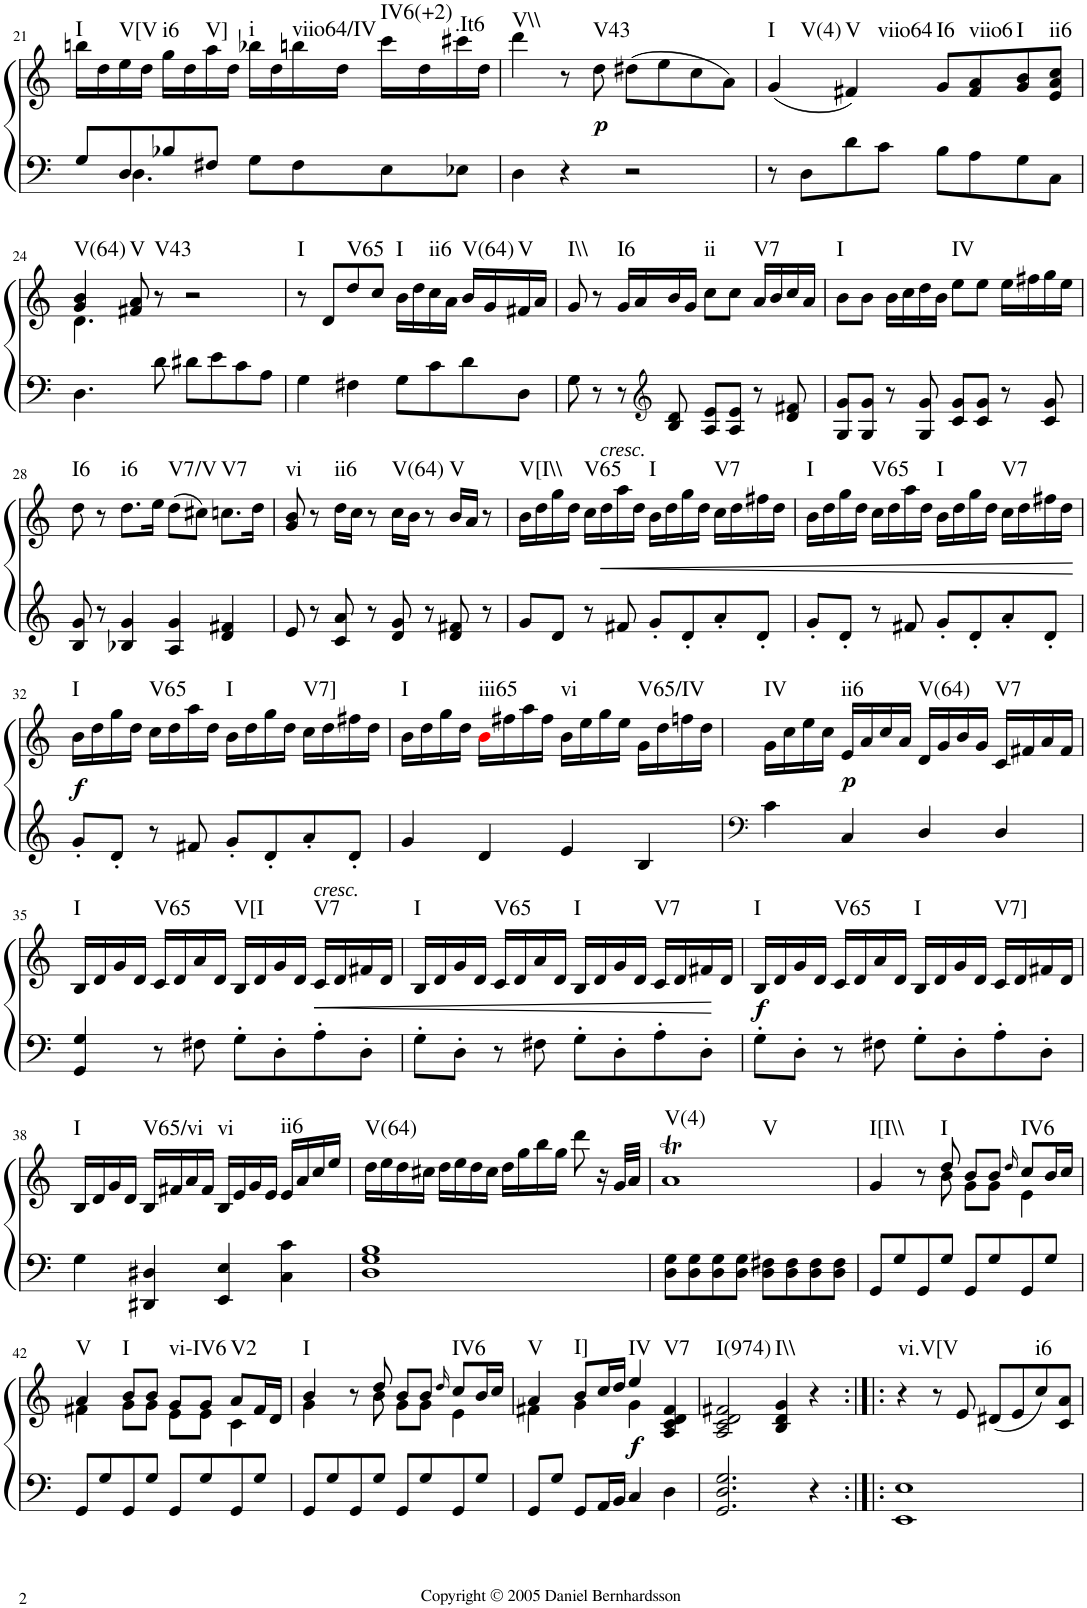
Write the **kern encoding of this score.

**kern	**kern	**dynam	**harte
*part1	*part1	*part1	*part1
*staff2	*staff1	*staff1/2	*
*I"Piano	*	*	*
*I'Pno.	*	*	*
!!LO:PB:g=z
*clefF4	*clefG2	*	*
*k[]	*k[]	*	*
*M4/4	*M4/4	*	*
*met(c)	*met(c)	*	*
=21	=21	=21	=21
*^	*	*	*
!	!	!	!	!LO:H:kt=I
8G/L	8ryy	16bbn\LL	.	N
.	.	16dd\	.	.
!	!	!	!	!LO:H:kt=V[V
8D/	4.D\	16ee\	.	N
.	.	16dd\JJ	.	.
!	!	!	!	!LO:H:kt=i6
8B-X/	.	16gg\LL	.	N
.	.	16dd\	.	.
!	!	!	!	!LO:H:kt=V]
8F#X/J	.	16aa\	.	N
.	.	16dd\JJ	.	.
!	!	!	!	!LO:H:kt=i
8G\L	2ryy	16bb-X\LL	.	N
.	.	16dd\	.	.
!	!	!	!	!LO:H:kt=viio64/IV
8F#\	.	16bbn\	.	N
.	.	16dd\JJ	.	.
!	!	!	!	!LO:H:kt=IV6(+2)
8E\	.	16ccc\LL	.	N
.	.	16dd\	.	.
!	!	!	!	!LO:H:kt=.It6
8E-X\J	.	16ccc#X\	.	N
.	.	16dd\JJ	.	.
*v	*v	*	*	*
=22	=22	=22	=22
!	!	!	!LO:H:kt=V\\
4D\	4ddd\	.	N
4r	8r	.	.
!	!	!LO:DY:b	!LO:H:kt=V43
.	8dd\	p	N
2r	(8dd#X\L	.	.
.	8ee\	.	.
.	8cc\	.	.
.	8a\J)	.	.
=23	=23	=23	=23
!	!	!	!LO:H:n=1:kt=I
!	!	!	!LO:H:n=2:kt=V(4)
8r	(4g/	.	N N
8D\L	.	.	.
!	!	!	!LO:H:n=1:kt=V
!	!	!	!LO:H:n=2:kt=viio64
8d\	4f#X/)	.	N N
8c\J	.	.	.
!	!	!	!LO:H:kt=I6
8B\L	8g/L	.	N
!	!	!	!LO:H:kt=viio6
8A\	8f#/ 8a/	.	N
!	!	!	!LO:H:kt=I
8G\	8g/ 8b/	.	N
!	!	!	!LO:H:kt=ii6
8C\J	8e/ 8a/ 8cc/J	.	N
!!LO:LB:g=z
=24	=24	=24	=24
*	*^	*	*
!	!	!	!	!LO:H:kt=V(64)
4.D\	4g/ 4b/	4.d\	.	N
!	!	!	!	!LO:H:kt=V
.	8f#X/ 8a/	.	.	N
!	!	!	!	!LO:H:kt=V43
8d\	8r	8ryy	.	N
8d#X\L	2r	2ryy	.	.
8e\	.	.	.	.
8c\	.	.	.	.
8A\J	.	.	.	.
*	*v	*v	*	*
=25	=25	=25	=25
!	!	!	!LO:H:kt=I
4G\	8r	.	N
.	8d/L	.	.
!	!	!	!LO:H:kt=V65
4F#X\	8dd/	.	N
.	8cc/J	.	.
!	!	!	!LO:H:kt=I
8G\L	16b\LL	.	N
.	16dd\	.	.
!	!	!	!LO:H:kt=ii6
8c\	16cc\	.	N
.	16a\JJ	.	.
!	!	!	!LO:H:kt=V(64)
8d\	16b/LL	.	N
.	16g/	.	.
!	!	!	!LO:H:kt=V
8D\J	16f#X/	.	N
.	16a/JJ	.	.
=26	=26	=26	=26
!	!	!	!LO:H:kt=I\\
8G\	8g/	.	N
8r	8r	.	.
!	!	!	!LO:H:kt=I6
8r	16g/LL	.	N
.	16a/	.	.
*clefG2	*	*	*
8B/ 8d/	16b/	.	.
.	16g/JJ	.	.
!	!	!	!LO:H:kt=ii
8A/ 8e/L	8cc\L	.	N
8A/ 8e/J	8cc\J	.	.
!	!	!	!LO:H:kt=V7
8r	16a/LL	.	N
.	16b/	.	.
8d/ 8f#X/	16cc/	.	.
.	16a/JJ	.	.
=27	=27	=27	=27
!	!	!	!LO:H:kt=I
8G/ 8g/L	8b\L	.	N
8G/ 8g/J	8b\J	.	.
8r	16b\LL	.	.
.	16cc\	.	.
8G/ 8g/	16dd\	.	.
.	16b\JJ	.	.
!	!	!	!LO:H:kt=IV
8c/ 8g/L	8ee\L	.	N
8c/ 8g/J	8ee\J	.	.
8r	16ee\LL	.	.
.	16ff#X\	.	.
8c/ 8g/	16gg\	.	.
.	16ee\JJ	.	.
!!LO:LB:g=z
=28	=28	=28	=28
!	!	!	!LO:H:kt=I6
8B/ 8g/	8dd\	.	N
8r	8r	.	.
!	!	!	!LO:H:kt=i6
4B-X/ 4g/	8.dd\L	.	N
.	16ee\Jk	.	.
!	!	!	!LO:H:kt=V7/V
4A/ 4g/	(8dd\L	.	N
.	8cc#X\J)	.	.
!	!	!	!LO:H:kt=V7
4d/ 4f#X/	8.ccn\L	.	N
.	16dd\Jk	.	.
=29	=29	=29	=29
!	!	!	!LO:H:kt=vi
8e/	8g/ 8b/	.	N
8r	8r	.	.
!	!	!	!LO:H:kt=ii6
8c/ 8a/	16dd\LL	.	N
.	16cc\JJ	.	.
8r	8r	.	.
!	!	!	!LO:H:kt=V(64)
8d/ 8g/	16cc\LL	.	N
.	16b\JJ	.	.
8r	8r	.	.
!	!	!	!LO:H:kt=V
8d/ 8f#X/	16b/LL	.	N
.	16a/JJ	.	.
8r	8r	.	.
=30	=30	=30	=30
!	!	!	!LO:H:kt=V[I\\
8g/L	16b\LL	.	N
.	16dd\	.	.
8d/J	16gg\	.	.
.	16dd\JJ	.	.
!	!	!	!LO:H:kt=V65
8r	16cc\LL	.	N
!	!LO:TX:a:i:t=cresc.	!	!
!	!	!LO:HP:b	!
.	16dd\	<	.
8f#X/	16aa\	.	.
.	16dd\JJ	.	.
!	!	!	!LO:H:kt=I
8g'/L	16b\LL	.	N
.	16dd\	.	.
8d'/	16gg\	.	.
.	16dd\JJ	.	.
!	!	!	!LO:H:kt=V7
8a'/	16cc\LL	.	N
.	16dd\	.	.
8d'/J	16ff#X\	.	.
.	16dd\JJ	.	.
=31	=31	=31	=31
!	!	!	!LO:H:kt=I
8g'/L	16b\LL	.	N
.	16dd\	.	.
8d'/J	16gg\	.	.
.	16dd\JJ	.	.
!	!	!	!LO:H:kt=V65
8r	16cc\LL	.	N
.	16dd\	.	.
8f#X/	16aa\	.	.
.	16dd\JJ	.	.
!	!	!	!LO:H:kt=I
8g'/L	16b\LL	.	N
.	16dd\	.	.
8d'/	16gg\	.	.
.	16dd\JJ	.	.
!	!	!	!LO:H:kt=V7
8a'/	16cc\LL	.	N
.	16dd\	.	.
8d'/J	16ff#X\	.	.
.	16dd\JJ	.	.
.	.	[	.
!!LO:LB:g=z
=32	=32	=32	=32
!	!	!LO:DY:b	!LO:H:kt=I
8g'/L	16b\LL	f	N
.	16dd\	.	.
8d'/J	16gg\	.	.
.	16dd\JJ	.	.
!	!	!	!LO:H:kt=V65
8r	16cc\LL	.	N
.	16dd\	.	.
8f#X/	16aa\	.	.
.	16dd\JJ	.	.
!	!	!	!LO:H:kt=I
8g'/L	16b\LL	.	N
.	16dd\	.	.
8d'/	16gg\	.	.
.	16dd\JJ	.	.
!	!	!	!LO:H:kt=V7]
8a'/	16cc\LL	.	N
.	16dd\	.	.
8d'/J	16ff#X\	.	.
.	16dd\JJ	.	.
=33	=33	=33	=33
!	!	!	!LO:H:kt=I
4g/	16b\LL	.	N
.	16dd\	.	.
.	16gg\	.	.
.	16dd\JJ	.	.
!	!	!	!LO:H:kt=iii65
4d/	16bi\LL	.	N
.	16ff#X\	.	.
.	16aa\	.	.
.	16ff#\JJ	.	.
!	!	!	!LO:H:kt=vi
4e/	16b\LL	.	N
.	16ee\	.	.
.	16gg\	.	.
.	16ee\JJ	.	.
!	!	!	!LO:H:kt=V65/IV
4B/	16g\LL	.	N
.	16dd\	.	.
.	16ffn\	.	.
.	16dd\JJ	.	.
=34	=34	=34	=34
*clefF4	*	*	*
!	!	!	!LO:H:kt=IV
4c\	16g\LL	.	N
.	16cc\	.	.
.	16ee\	.	.
.	16cc\JJ	.	.
!	!	!LO:DY:b	!LO:H:kt=ii6
4C/	16e/LL	p	N
.	16a/	.	.
.	16cc/	.	.
.	16a/JJ	.	.
!	!	!	!LO:H:kt=V(64)
4D/	16d/LL	.	N
.	16g/	.	.
.	16b/	.	.
.	16g/JJ	.	.
!	!	!	!LO:H:kt=V7
4D/	16c/LL	.	N
.	16f#X/	.	.
.	16a/	.	.
.	16f#/JJ	.	.
!!LO:LB:g=z
=35	=35	=35	=35
!	!	!	!LO:H:kt=I
4GG/ 4G/	16B/LL	.	N
.	16d/	.	.
.	16g/	.	.
.	16d/JJ	.	.
!	!	!	!LO:H:kt=V65
8r	16c/LL	.	N
.	16d/	.	.
8F#X\	16a/	.	.
.	16d/JJ	.	.
!	!	!	!LO:H:kt=V[I
8G'\L	16B/LL	.	N
.	16d/	.	.
8D'\	16g/	.	.
.	16d/JJ	.	.
!	!LO:TX:a:i:t=cresc.	!	!
!	!	!LO:HP:b	!LO:H:kt=V7
8A'\	16c/LL	<	N
.	16d/	.	.
8D'\J	16f#X/	.	.
.	16d/JJ	.	.
=36	=36	=36	=36
!	!	!	!LO:H:kt=I
8G'\L	16B/LL	.	N
.	16d/	.	.
8D'\J	16g/	.	.
.	16d/JJ	.	.
!	!	!	!LO:H:kt=V65
8r	16c/LL	.	N
.	16d/	.	.
8F#X\	16a/	.	.
.	16d/JJ	.	.
!	!	!	!LO:H:kt=I
8G'\L	16B/LL	.	N
.	16d/	.	.
8D'\	16g/	.	.
.	16d/JJ	.	.
!	!	!	!LO:H:kt=V7
8A'\	16c/LL	.	N
.	16d/	.	.
8D'\J	16f#X/	.	.
.	16d/JJ	[	.
=37	=37	=37	=37
!	!	!LO:DY:b	!LO:H:kt=I
8G'\L	16B/LL	f	N
.	16d/	.	.
8D'\J	16g/	.	.
.	16d/JJ	.	.
!	!	!	!LO:H:kt=V65
8r	16c/LL	.	N
.	16d/	.	.
8F#X\	16a/	.	.
.	16d/JJ	.	.
!	!	!	!LO:H:kt=I
8G'\L	16B/LL	.	N
.	16d/	.	.
8D'\	16g/	.	.
.	16d/JJ	.	.
!	!	!	!LO:H:kt=V7]
8A'\	16c/LL	.	N
.	16d/	.	.
8D'\J	16f#X/	.	.
.	16d/JJ	.	.
!!LO:LB:g=z
=38	=38	=38	=38
!	!	!	!LO:H:kt=I
4G\	16B/LL	.	N
.	16d/	.	.
.	16g/	.	.
.	16d/JJ	.	.
!	!	!	!LO:H:kt=V65/vi
4DD#X/ 4D#X/	16B/LL	.	N
.	16f#X/	.	.
.	16a/	.	.
.	16f#/JJ	.	.
!	!	!	!LO:H:kt=vi
4EE/ 4E/	16B/LL	.	N
.	16e/	.	.
.	16g/	.	.
.	16e/JJ	.	.
!	!	!	!LO:H:kt=ii6
4C\ 4c\	16e/LL	.	N
.	16a/	.	.
.	16cc/	.	.
.	16ee/JJ	.	.
=39	=39	=39	=39
!	!	!	!LO:H:kt=V(64)
1D 1G 1B	16dd\LL	.	N
.	16ee\	.	.
.	16dd\	.	.
.	16cc#X\JJ	.	.
.	16dd\LL	.	.
.	16ee\	.	.
.	16dd\	.	.
.	16cc#\JJ	.	.
.	16dd\LL	.	.
.	16gg\	.	.
.	16bb\	.	.
.	16gg\JJ	.	.
.	8ddd\	.	.
.	16r	.	.
.	32g/LLL	.	.
.	32a/JJJ	.	.
=40	=40	=40	=40
!	!	!	!LO:H:n=1:kt=V(4)
!	!	!	!LO:H:n=2:kt=V
8D\ 8G\L	1aT	.	N N
8D\ 8G\	.	.	.
8D\ 8G\	.	.	.
8D\ 8G\J	.	.	.
8D\ 8F#X\L	.	.	.
8D\ 8F#\	.	.	.
8D\ 8F#\	.	.	.
8D\ 8F#\J	.	.	.
=41	=41	=41	=41
*	*^	*	*
!	!	!	!	!LO:H:kt=I[I\\
8GG/L	4g/	4ryy	.	N
8G/	.	.	.	.
8GG/	8r	8ryy	.	.
!	!	!	!	!LO:H:kt=I
8G/J	8dd/	8b\	.	N
8GG/L	8b/L	8g\L	.	.
8G/	8b/J	8g\J	.	.
.	16qdd/	.	.	.
!	!	!	!	!LO:H:kt=IV6
8GG/	8cc/L	4e\	.	N
8G/J	16b/L	.	.	.
.	16cc/JJ	.	.	.
!!LO:LB:g=z	!!
=42	=42	=42	=42	=42
!	!	!	!	!LO:H:kt=V
8GG/L	4a/	4f#X\	.	N
8G/	.	.	.	.
!	!	!	!	!LO:H:kt=I
8GG/	8b/L	8g\L	.	N
8G/J	8b/J	8g\J	.	.
!	!	!	!	!LO:H:kt=vi-IV6
8GG/L	8g/L	8e\L	.	N
8G/	8g/J	8e\J	.	.
!	!	!	!	!LO:H:kt=V2
8GG/	8a/L	4c\	.	N
8G/J	16f#/L	.	.	.
.	16d/JJ	.	.	.
=43	=43	=43	=43	=43
!	!	!	!	!LO:H:kt=I
8GG/L	4b/	4g\	.	N
8G/	.	.	.	.
8GG/	8r	8ryy	.	.
8G/J	8dd/	8b\	.	.
8GG/L	8b/L	8g\L	.	.
8G/	8b/J	8g\J	.	.
.	16qdd/	.	.	.
!	!	!	!	!LO:H:kt=IV6
8GG/	8cc/L	4e\	.	N
8G/J	16b/L	.	.	.
.	16cc/JJ	.	.	.
=44	=44	=44	=44	=44
!	!	!	!	!LO:H:kt=V
8GG/L	4a/	4f#X\	.	N
8G/J	.	.	.	.
!	!	!	!	!LO:H:kt=I]
8GG/L	8b/L	4g\	.	N
16AA/L	16cc/L	.	.	.
16BB/JJ	16dd/JJ	.	.	.
!	!	!	!LO:DY:b	!LO:H:kt=IV
4C/	4ee/	4g\	f	N
!	!	!	!	!LO:H:kt=V7
4D\	4A/ 4c/ 4d/ 4f#/	4ryy	.	N
=45	=45	=45	=45	=45
!	!	!	!	!LO:H:kt=I(974)
*	*v	*v	*	*
2.GG/ 2.D/ 2.G/	2A/ 2c/ 2d/ 2f#X/	.	N
!	!	!	!LO:H:kt=I\\
.	4B/ 4d/ 4g/	.	N
4r	4r	.	.
=46:|!|:	=46:|!|:	=46:|!|:	=46:|!|:
!	!	!	!LO:H:kt=vi.V[V
1EE 1E	4r	.	N
.	8r	.	.
.	8e/	.	.
.	(8d#X/L	.	.
.	8e/	.	.
!	!	!	!LO:H:kt=i6
.	8cc/)	.	N
.	8c/ 8a/J	.	.
=	=	=	=
*-	*-	*-	*-
